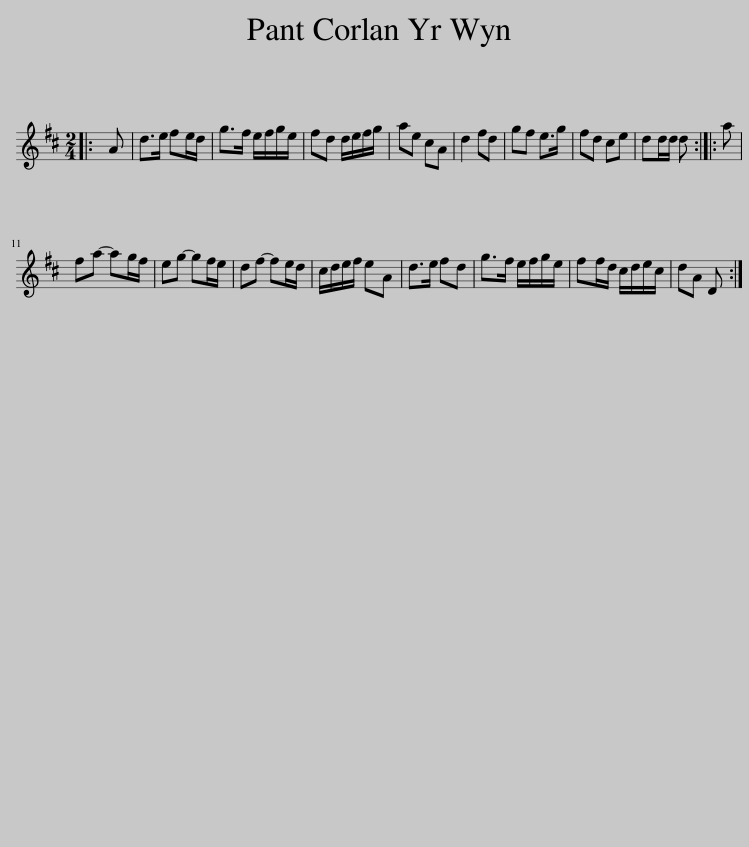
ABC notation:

X:1
L:1/8
M:2/4
I:linebreak $
K:D
V:1 treble
V:1
|: A | d>e fe/d/ | g>f e/f/g/e/ | fd d/e/f/g/ | ae cA | %5
 d2 fd | gf e>g | fd ce | dd/d/ d :: a |$ %10
 fa- ag/f/ | eg- gf/e/ | df- fe/d/ | c/d/e/f/ eA | d>e fd | %15
 g>f e/f/g/e/ | ff/d/ c/d/e/c/ | dA D :| %18
